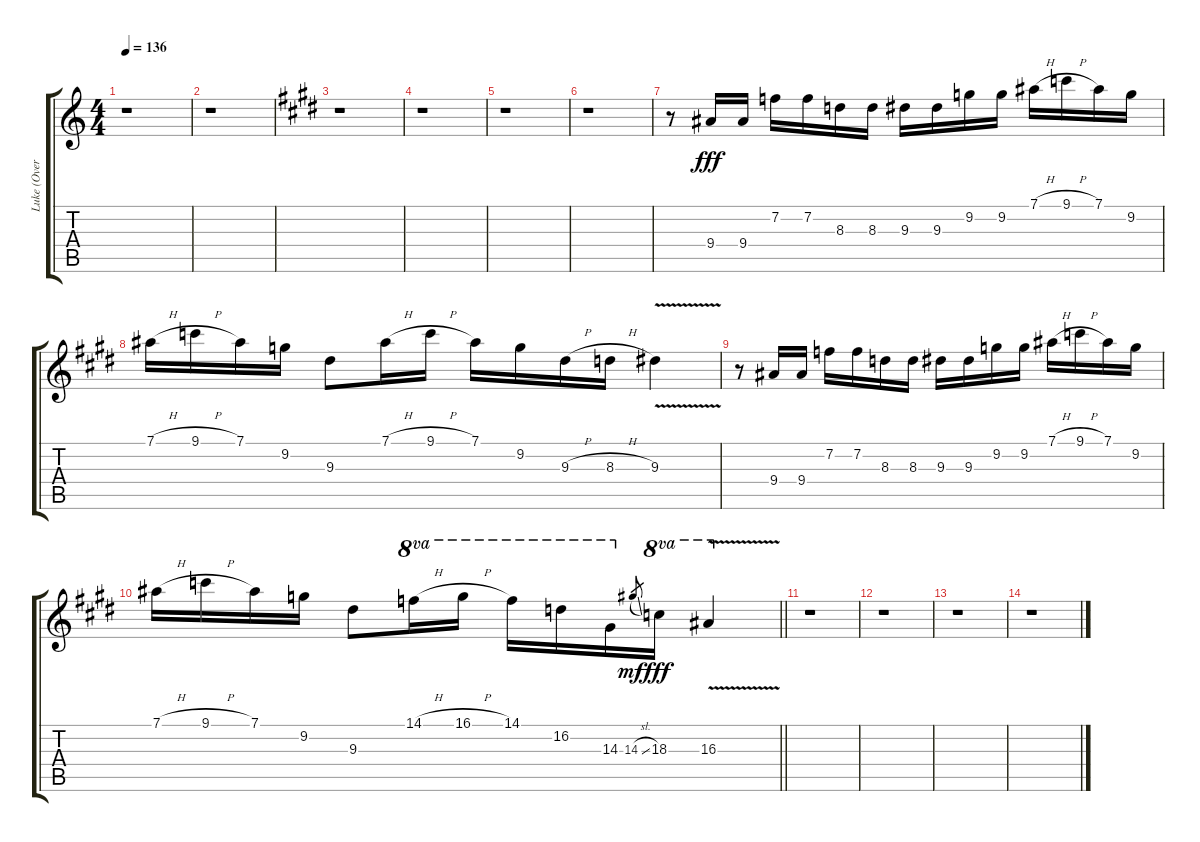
\track ("Luke (Overdubs)" "Luke (Over") {instrument overdrivenguitar}
\staff {score tabs}
\tuning (Eb4 Bb3 Gb3 Db3 Ab2 Eb2) {hide}
\ts (4 4)
\tempo 136
\clef g2
\ks c
r.1{dy fff} |
r.1 |
\ks e
r.1 |
r.1 |
r.1 |
r.1 |
r.8 9.4.16 9.4.16 7.2.16 7.2.16 8.3.16 8.3.16 9.3.16 9.3.16 9.2.16 9.2.16 7.1{h}.16 9.1{h}.16 7.1.16 9.2.16 |
7.1{h}.16 9.1{h}.16 7.1.16 9.2.16 9.3.8 7.1{h}.16 9.1{h}.16 7.1.16 9.2.16 9.3{h}.16 8.3{h}.16 9.3{v}.4 |
r.8 9.4.16 9.4.16 7.2.16 7.2.16 8.3.16 8.3.16 9.3.16 9.3.16 9.2.16 9.2.16 7.1{h}.16 9.1{h}.16 7.1.16 9.2.16 |
\barLineRight lightlight
7.1{h}.16 9.1{h}.16 7.1.16 9.2.16 9.3.8 14.1{h}.16{ot 8va} 16.1{h}.16{ot 8va} 14.1.16{ot 8va} 16.2.16{ot 8va} 14.3.16{ot 8va} 14.3{sl}.8{gr dy mf} 18.3.16{ot 8va dy fff} 16.3{v}.4{ot 8va} |
r.1 |
r.1 |
r.1 |
r.1
